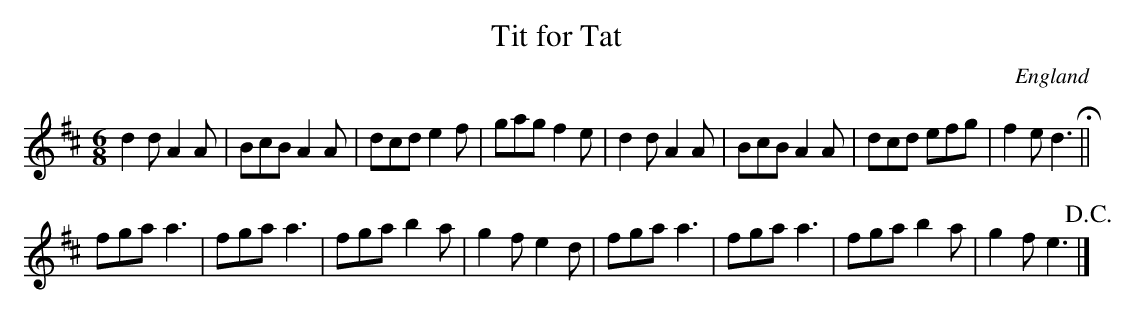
X:1
T:Tit for Tat
L:1/8
M:6/8
O:England
K:D
d2d A2A | BcB A2A | dcd e2f | gag f2e | \
d2d A2A | BcB A2A | dcd efg | f2e d3 H||
fga a3  | fga a3  | fga b2a | g2f e2d | \
fga a3  | fga a3  | fga b2a | g2f e3 !D.C.! |]
